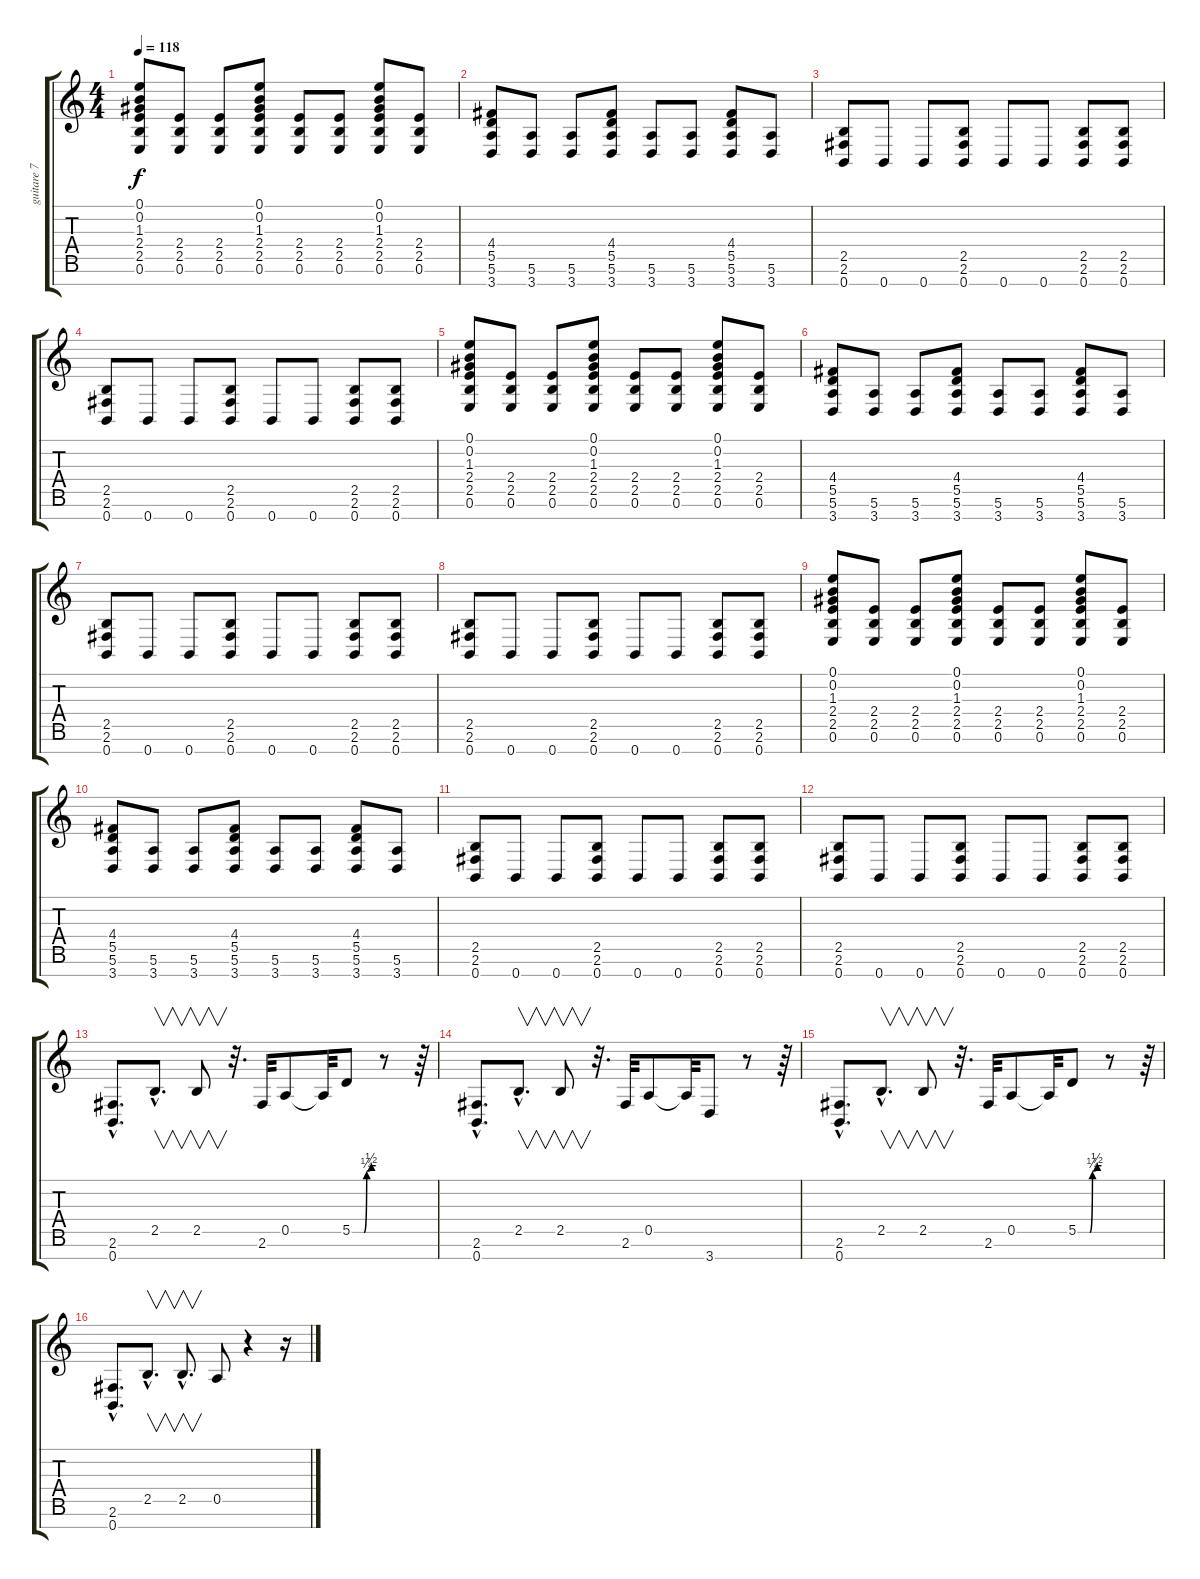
\track ("guitare 7 cordes" "guitare 7 ") {instrument distortionguitar}
\staff {score tabs}
\tuning (E4 B3 G3 D3 A2 E2 B1) {hide}
\ts (4 4)
\tempo 118
\clef g2
\ks c
(0.1 0.2 1.3 2.4 2.5 0.6).8{dy f} (2.4 2.5 0.6).8 (2.4 2.5 0.6).8 (0.1 0.2 1.3 2.4 2.5 0.6).8 (2.4 2.5 0.6).8 (2.4 2.5 0.6).8 (0.1 0.2 1.3 2.4 2.5 0.6).8 (2.4 2.5 0.6).8 |
(4.4 5.5 5.6 3.7).8 (5.6 3.7).8 (5.6 3.7).8 (4.4 5.5 5.6 3.7).8 (5.6 3.7).8 (5.6 3.7).8 (4.4 5.5 5.6 3.7).8 (5.6 3.7).8 |
(2.5 2.6 0.7).8 0.7.8 0.7.8 (2.5 2.6 0.7).8 0.7.8 0.7.8 (2.5 2.6 0.7).8 (2.5 2.6 0.7).8 |
(2.5 2.6 0.7).8 0.7.8 0.7.8 (2.5 2.6 0.7).8 0.7.8 0.7.8 (2.5 2.6 0.7).8 (2.5 2.6 0.7).8 |
(0.1 0.2 1.3 2.4 2.5 0.6).8 (2.4 2.5 0.6).8 (2.4 2.5 0.6).8 (0.1 0.2 1.3 2.4 2.5 0.6).8 (2.4 2.5 0.6).8 (2.4 2.5 0.6).8 (0.1 0.2 1.3 2.4 2.5 0.6).8 (2.4 2.5 0.6).8 |
(4.4 5.5 5.6 3.7).8 (5.6 3.7).8 (5.6 3.7).8 (4.4 5.5 5.6 3.7).8 (5.6 3.7).8 (5.6 3.7).8 (4.4 5.5 5.6 3.7).8 (5.6 3.7).8 |
(2.5 2.6 0.7).8 0.7.8 0.7.8 (2.5 2.6 0.7).8 0.7.8 0.7.8 (2.5 2.6 0.7).8 (2.5 2.6 0.7).8 |
(2.5 2.6 0.7).8 0.7.8 0.7.8 (2.5 2.6 0.7).8 0.7.8 0.7.8 (2.5 2.6 0.7).8 (2.5 2.6 0.7).8 |
(0.1 0.2 1.3 2.4 2.5 0.6).8 (2.4 2.5 0.6).8 (2.4 2.5 0.6).8 (0.1 0.2 1.3 2.4 2.5 0.6).8 (2.4 2.5 0.6).8 (2.4 2.5 0.6).8 (0.1 0.2 1.3 2.4 2.5 0.6).8 (2.4 2.5 0.6).8 |
(4.4 5.5 5.6 3.7).8 (5.6 3.7).8 (5.6 3.7).8 (4.4 5.5 5.6 3.7).8 (5.6 3.7).8 (5.6 3.7).8 (4.4 5.5 5.6 3.7).8 (5.6 3.7).8 |
(2.5 2.6 0.7).8 0.7.8 0.7.8 (2.5 2.6 0.7).8 0.7.8 0.7.8 (2.5 2.6 0.7).8 (2.5 2.6 0.7).8 |
(2.5 2.6 0.7).8 0.7.8 0.7.8 (2.5 2.6 0.7).8 0.7.8 0.7.8 (2.5 2.6 0.7).8 (2.5 2.6 0.7).8 |
(2.6{hac} 0.7{hac}).8{d} 2.5{hac}.8{v d} 2.5.8{v} r.32{d} 2.6.32 0.5.8 0.5{t}.32 5.5{be (custom 0 0 30 0 37 1 49 2 60 2)}.8 r.8 r.64 |
(2.6{hac} 0.7{hac}).8{d} 2.5{hac}.8{v d} 2.5.8{v} r.32{d} 2.6.32 0.5.8 0.5{t}.32 3.7.8 r.8 r.64 |
(2.6{hac} 0.7{hac}).8{d} 2.5{hac}.8{v d} 2.5.8{v} r.32{d} 2.6.32 0.5.8 0.5{t}.32 5.5{be (custom 0 0 30 0 37 1 49 2 60 2)}.8 r.8 r.64 |
(2.6{hac} 0.7{hac}).8{d} 2.5{hac}.8{v d} 2.5{hac}.8{v d} 0.5.8 r.4 r.16
